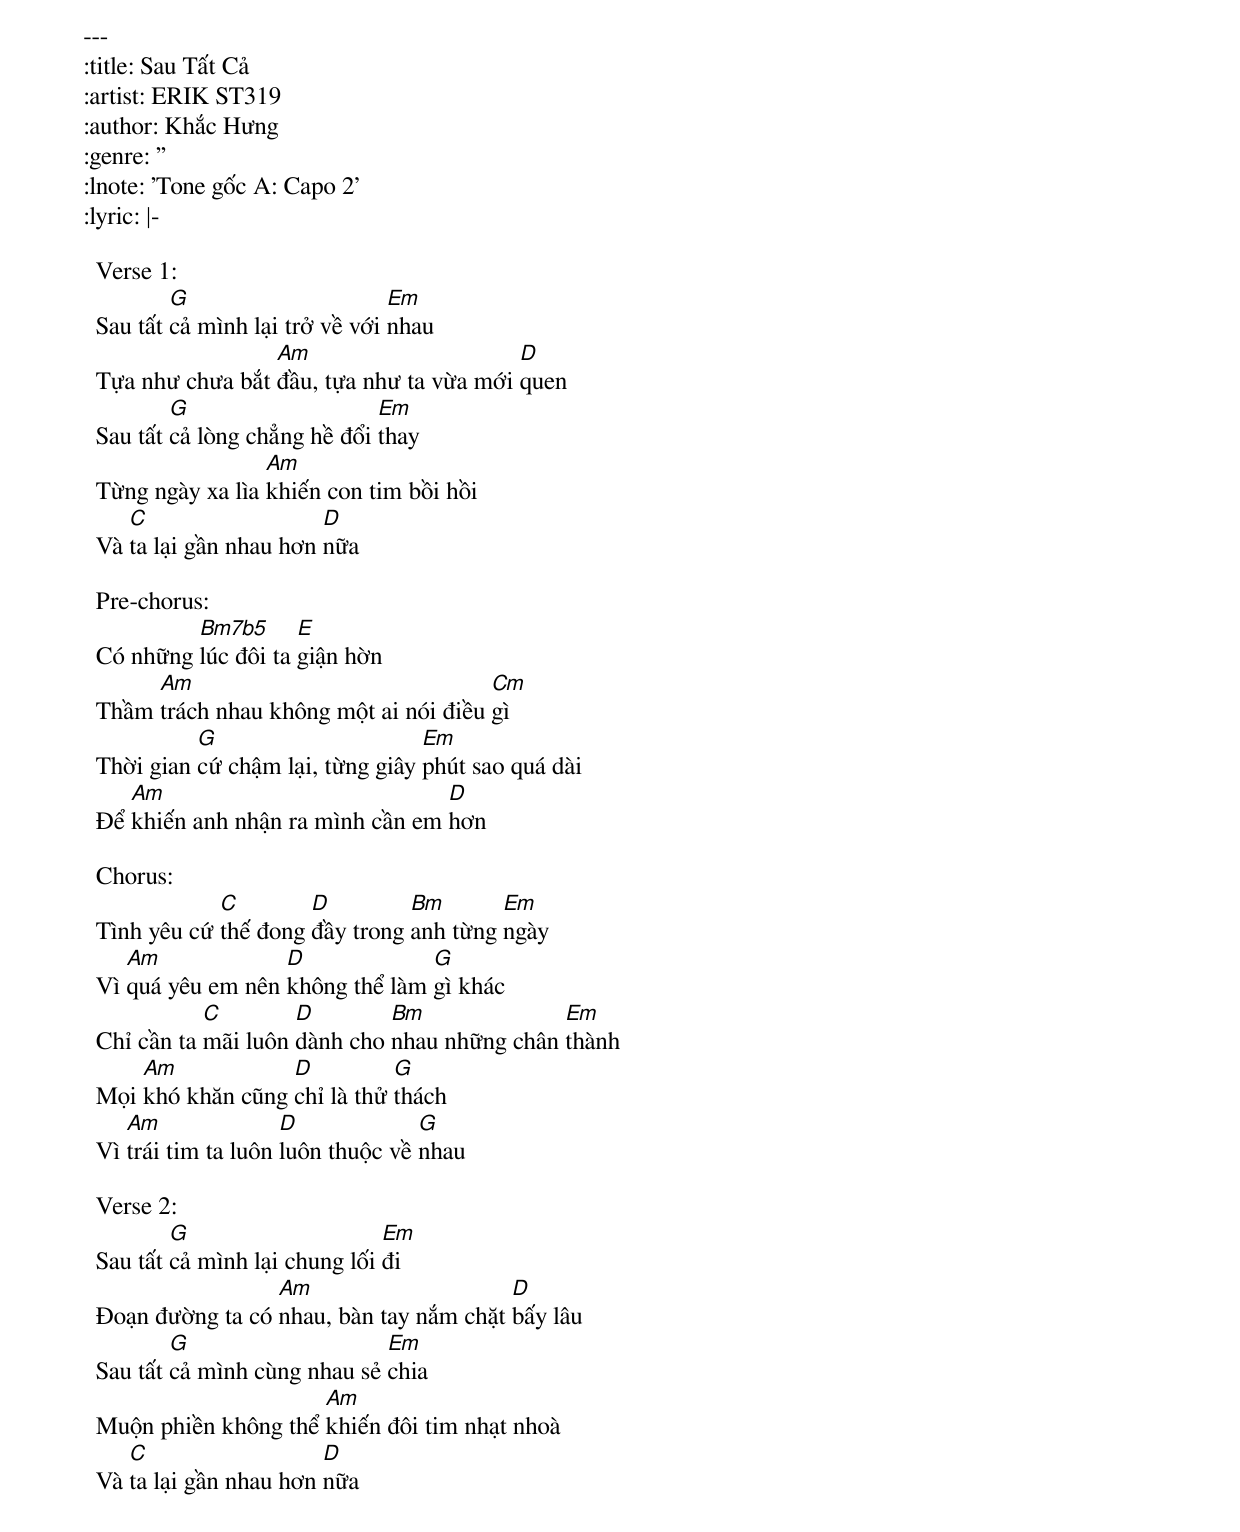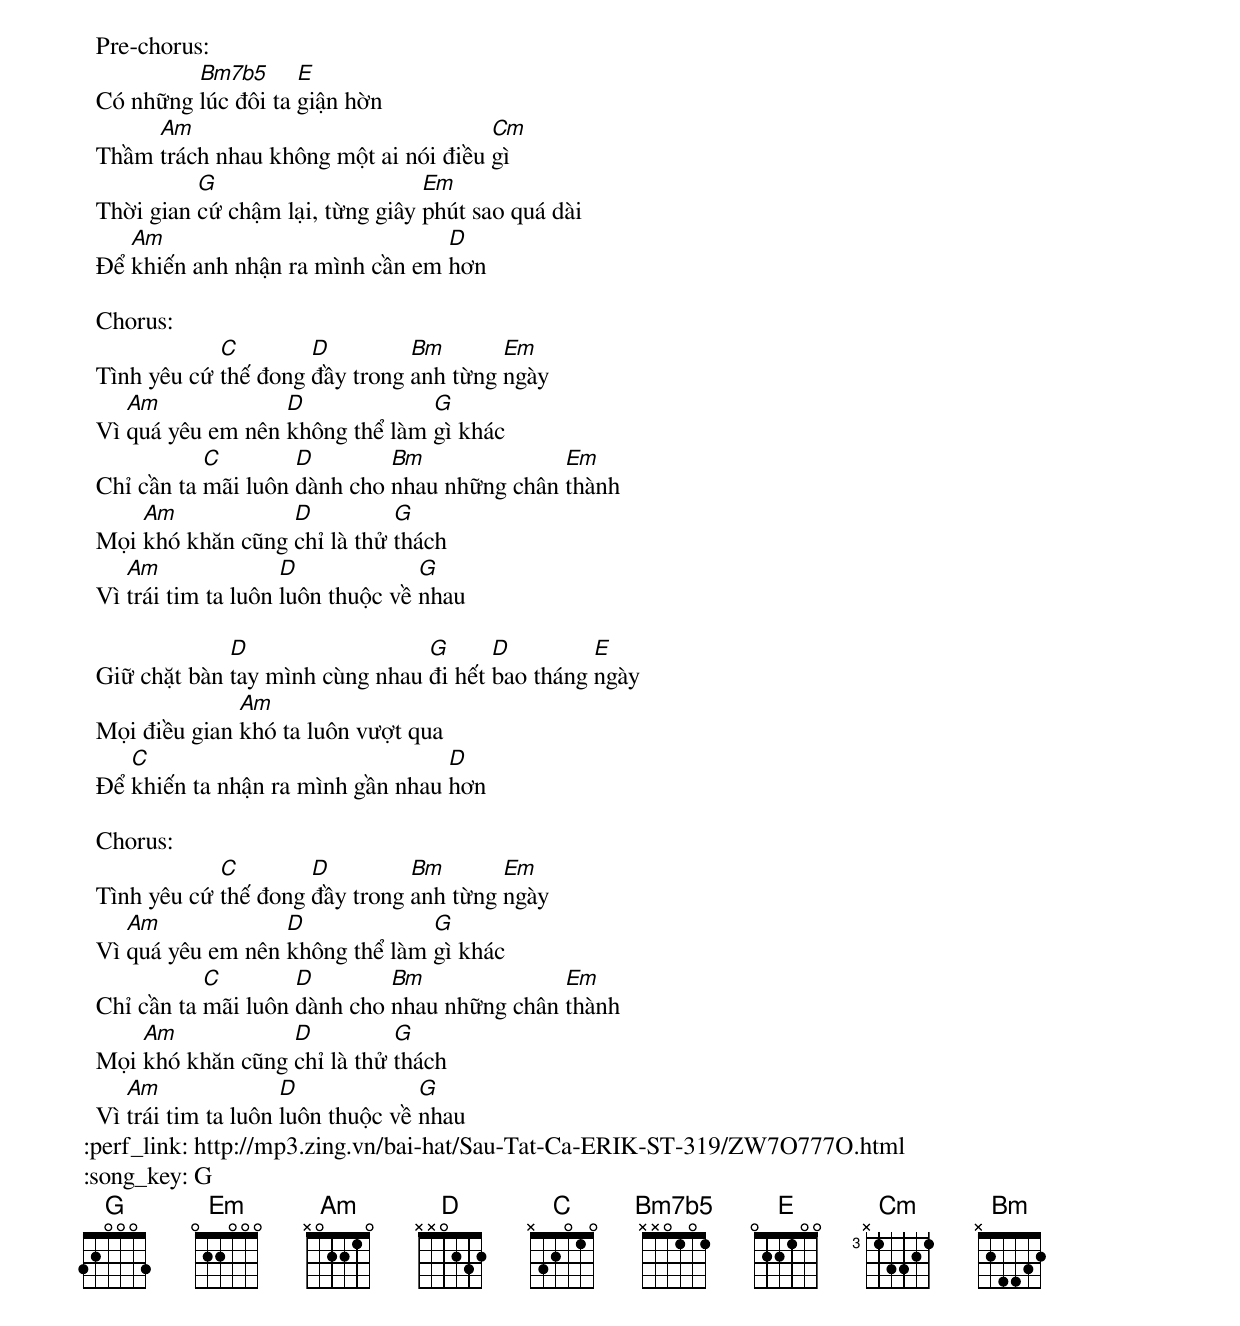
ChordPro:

---
:title: Sau Tất Cả
:artist: ERIK ST319
:author: Khắc Hưng
:genre: ''
:lnote: 'Tone gốc A: Capo 2'
:lyric: |-

  Verse 1:
  Sau tất [G]cả mình lại trở về với [Em]nhau
  Tựa như chưa bắt [Am]đầu, tựa như ta vừa mới [D]quen
  Sau tất [G]cả lòng chẳng hề đổi [Em]thay
  Từng ngày xa lìa [Am]khiến con tim bồi hồi
  Và [C]ta lại gần nhau hơn [D]nữa

  Pre-chorus:
  Có những [Bm7b5]lúc đôi ta [E]giận hờn
  Thầm [Am]trách nhau không một ai nói điều [Cm]gì
  Thời gian [G]cứ chậm lại, từng giây [Em]phút sao quá dài
  Để [Am]khiến anh nhận ra mình cần em [D]hơn

  Chorus:
  Tình yêu cứ [C]thế đong [D]đầy trong [Bm]anh từng [Em]ngày
  Vì [Am]quá yêu em nên [D]không thể làm [G]gì khác
  Chỉ cần ta [C]mãi luôn [D]dành cho [Bm]nhau những chân [Em]thành
  Mọi [Am]khó khăn cũng [D]chỉ là thử [G]thách
  Vì [Am]trái tim ta luôn [D]luôn thuộc về [G]nhau

  Verse 2:
  Sau tất [G]cả mình lại chung lối [Em]đi
  Đoạn đường ta có [Am]nhau, bàn tay nắm chặt [D]bấy lâu
  Sau tất [G]cả mình cùng nhau sẻ [Em]chia
  Muộn phiền không thể [Am]khiến đôi tim nhạt nhoà
  Và [C]ta lại gần nhau hơn [D]nữa

  Pre-chorus:
  Có những [Bm7b5]lúc đôi ta [E]giận hờn
  Thầm [Am]trách nhau không một ai nói điều [Cm]gì
  Thời gian [G]cứ chậm lại, từng giây [Em]phút sao quá dài
  Để [Am]khiến anh nhận ra mình cần em [D]hơn

  Chorus:
  Tình yêu cứ [C]thế đong [D]đầy trong [Bm]anh từng [Em]ngày
  Vì [Am]quá yêu em nên [D]không thể làm [G]gì khác
  Chỉ cần ta [C]mãi luôn [D]dành cho [Bm]nhau những chân [Em]thành
  Mọi [Am]khó khăn cũng [D]chỉ là thử [G]thách
  Vì [Am]trái tim ta luôn [D]luôn thuộc về [G]nhau

  Giữ chặt bàn [D]tay mình cùng nhau [G]đi hết [D]bao tháng [E]ngày
  Mọi điều gian [Am]khó ta luôn vượt qua
  Để [C]khiến ta nhận ra mình gần nhau [D]hơn

  Chorus:
  Tình yêu cứ [C]thế đong [D]đầy trong [Bm]anh từng [Em]ngày
  Vì [Am]quá yêu em nên [D]không thể làm [G]gì khác
  Chỉ cần ta [C]mãi luôn [D]dành cho [Bm]nhau những chân [Em]thành
  Mọi [Am]khó khăn cũng [D]chỉ là thử [G]thách
  Vì [Am]trái tim ta luôn [D]luôn thuộc về [G]nhau
:perf_link: http://mp3.zing.vn/bai-hat/Sau-Tat-Ca-ERIK-ST-319/ZW7O777O.html
:song_key: G
